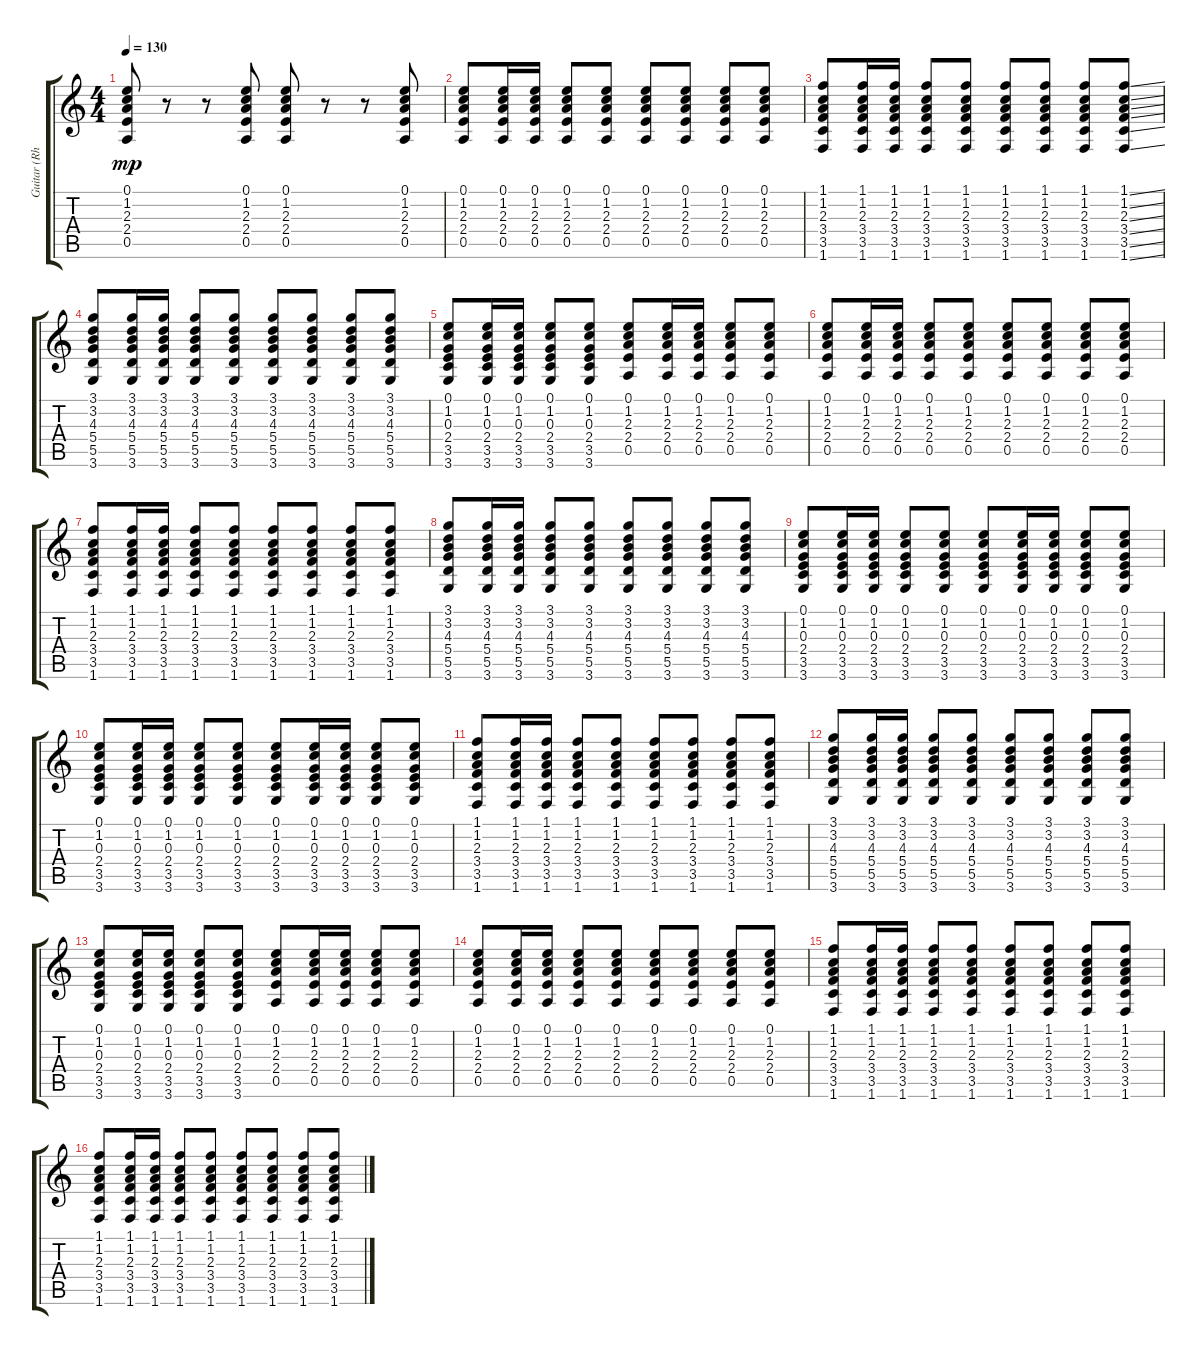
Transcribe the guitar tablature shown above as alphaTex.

\track ("Guitar (Rhythm)" "Guitar (Rh") {instrument acousticguitarsteel}
\staff {score tabs}
\tuning (E4 B3 G3 D3 A2 E2) {hide}
\ts (4 4)
\tempo 130
\clef g2
\ks c
(0.1 1.2 2.3 2.4 0.5).8{dy mp} r.8 r.8 (0.1 1.2 2.3 2.4 0.5).8 (0.1 1.2 2.3 2.4 0.5).8 r.8 r.8 (0.1 1.2 2.3 2.4 0.5).8 |
(0.1 1.2 2.3 2.4 0.5).8 (0.1 1.2 2.3 2.4 0.5).16 (0.1 1.2 2.3 2.4 0.5).16 (0.1 1.2 2.3 2.4 0.5).8 (0.1 1.2 2.3 2.4 0.5).8 (0.1 1.2 2.3 2.4 0.5).8 (0.1 1.2 2.3 2.4 0.5).8 (0.1 1.2 2.3 2.4 0.5).8 (0.1 1.2 2.3 2.4 0.5).8 |
(1.1 1.2 2.3 3.4 3.5 1.6).8 (1.1 1.2 2.3 3.4 3.5 1.6).16 (1.1 1.2 2.3 3.4 3.5 1.6).16 (1.1 1.2 2.3 3.4 3.5 1.6).8 (1.1 1.2 2.3 3.4 3.5 1.6).8 (1.1 1.2 2.3 3.4 3.5 1.6).8 (1.1 1.2 2.3 3.4 3.5 1.6).8 (1.1 1.2 2.3 3.4 3.5 1.6).8 (1.1{ss} 1.2{ss} 2.3{ss} 3.4{ss} 3.5{ss} 1.6{ss}).8 |
(3.1 3.2 4.3 5.4 5.5 3.6).8 (3.1 3.2 4.3 5.4 5.5 3.6).16 (3.1 3.2 4.3 5.4 5.5 3.6).16 (3.1 3.2 4.3 5.4 5.5 3.6).8 (3.1 3.2 4.3 5.4 5.5 3.6).8 (3.1 3.2 4.3 5.4 5.5 3.6).8 (3.1 3.2 4.3 5.4 5.5 3.6).8 (3.1 3.2 4.3 5.4 5.5 3.6).8 (3.1 3.2 4.3 5.4 5.5 3.6).8 |
(0.1 1.2 0.3 2.4 3.5 3.6).8 (0.1 1.2 0.3 2.4 3.5 3.6).16 (0.1 1.2 0.3 2.4 3.5 3.6).16 (0.1 1.2 0.3 2.4 3.5 3.6).8 (0.1 1.2 0.3 2.4 3.5 3.6).8 (0.1 1.2 2.3 2.4 0.5).8 (0.1 1.2 2.3 2.4 0.5).16 (0.1 1.2 2.3 2.4 0.5).16 (0.1 1.2 2.3 2.4 0.5).8 (0.1 1.2 2.3 2.4 0.5).8 |
(0.1 1.2 2.3 2.4 0.5).8 (0.1 1.2 2.3 2.4 0.5).16 (0.1 1.2 2.3 2.4 0.5).16 (0.1 1.2 2.3 2.4 0.5).8 (0.1 1.2 2.3 2.4 0.5).8 (0.1 1.2 2.3 2.4 0.5).8 (0.1 1.2 2.3 2.4 0.5).8 (0.1 1.2 2.3 2.4 0.5).8 (0.1 1.2 2.3 2.4 0.5).8 |
(1.1 1.2 2.3 3.4 3.5 1.6).8 (1.1 1.2 2.3 3.4 3.5 1.6).16 (1.1 1.2 2.3 3.4 3.5 1.6).16 (1.1 1.2 2.3 3.4 3.5 1.6).8 (1.1 1.2 2.3 3.4 3.5 1.6).8 (1.1 1.2 2.3 3.4 3.5 1.6).8 (1.1 1.2 2.3 3.4 3.5 1.6).8 (1.1 1.2 2.3 3.4 3.5 1.6).8 (1.1 1.2 2.3 3.4 3.5 1.6).8 |
(3.1 3.2 4.3 5.4 5.5 3.6).8 (3.1 3.2 4.3 5.4 5.5 3.6).16 (3.1 3.2 4.3 5.4 5.5 3.6).16 (3.1 3.2 4.3 5.4 5.5 3.6).8 (3.1 3.2 4.3 5.4 5.5 3.6).8 (3.1 3.2 4.3 5.4 5.5 3.6).8 (3.1 3.2 4.3 5.4 5.5 3.6).8 (3.1 3.2 4.3 5.4 5.5 3.6).8 (3.1 3.2 4.3 5.4 5.5 3.6).8 |
(0.1 1.2 0.3 2.4 3.5 3.6).8 (0.1 1.2 0.3 2.4 3.5 3.6).16 (0.1 1.2 0.3 2.4 3.5 3.6).16 (0.1 1.2 0.3 2.4 3.5 3.6).8 (0.1 1.2 0.3 2.4 3.5 3.6).8 (0.1 1.2 0.3 2.4 3.5 3.6).8 (0.1 1.2 0.3 2.4 3.5 3.6).16 (0.1 1.2 0.3 2.4 3.5 3.6).16 (0.1 1.2 0.3 2.4 3.5 3.6).8 (0.1 1.2 0.3 2.4 3.5 3.6).8 |
(0.1 1.2 0.3 2.4 3.5 3.6).8 (0.1 1.2 0.3 2.4 3.5 3.6).16 (0.1 1.2 0.3 2.4 3.5 3.6).16 (0.1 1.2 0.3 2.4 3.5 3.6).8 (0.1 1.2 0.3 2.4 3.5 3.6).8 (0.1 1.2 0.3 2.4 3.5 3.6).8 (0.1 1.2 0.3 2.4 3.5 3.6).16 (0.1 1.2 0.3 2.4 3.5 3.6).16 (0.1 1.2 0.3 2.4 3.5 3.6).8 (0.1 1.2 0.3 2.4 3.5 3.6).8 |
(1.1 1.2 2.3 3.4 3.5 1.6).8 (1.1 1.2 2.3 3.4 3.5 1.6).16 (1.1 1.2 2.3 3.4 3.5 1.6).16 (1.1 1.2 2.3 3.4 3.5 1.6).8 (1.1 1.2 2.3 3.4 3.5 1.6).8 (1.1 1.2 2.3 3.4 3.5 1.6).8 (1.1 1.2 2.3 3.4 3.5 1.6).8 (1.1 1.2 2.3 3.4 3.5 1.6).8 (1.1 1.2 2.3 3.4 3.5 1.6).8 |
(3.1 3.2 4.3 5.4 5.5 3.6).8 (3.1 3.2 4.3 5.4 5.5 3.6).16 (3.1 3.2 4.3 5.4 5.5 3.6).16 (3.1 3.2 4.3 5.4 5.5 3.6).8 (3.1 3.2 4.3 5.4 5.5 3.6).8 (3.1 3.2 4.3 5.4 5.5 3.6).8 (3.1 3.2 4.3 5.4 5.5 3.6).8 (3.1 3.2 4.3 5.4 5.5 3.6).8 (3.1 3.2 4.3 5.4 5.5 3.6).8 |
(0.1 1.2 0.3 2.4 3.5 3.6).8 (0.1 1.2 0.3 2.4 3.5 3.6).16 (0.1 1.2 0.3 2.4 3.5 3.6).16 (0.1 1.2 0.3 2.4 3.5 3.6).8 (0.1 1.2 0.3 2.4 3.5 3.6).8 (0.1 1.2 2.3 2.4 0.5).8 (0.1 1.2 2.3 2.4 0.5).16 (0.1 1.2 2.3 2.4 0.5).16 (0.1 1.2 2.3 2.4 0.5).8 (0.1 1.2 2.3 2.4 0.5).8 |
(0.1 1.2 2.3 2.4 0.5).8 (0.1 1.2 2.3 2.4 0.5).16 (0.1 1.2 2.3 2.4 0.5).16 (0.1 1.2 2.3 2.4 0.5).8 (0.1 1.2 2.3 2.4 0.5).8 (0.1 1.2 2.3 2.4 0.5).8 (0.1 1.2 2.3 2.4 0.5).8 (0.1 1.2 2.3 2.4 0.5).8 (0.1 1.2 2.3 2.4 0.5).8 |
(1.1 1.2 2.3 3.4 3.5 1.6).8 (1.1 1.2 2.3 3.4 3.5 1.6).16 (1.1 1.2 2.3 3.4 3.5 1.6).16 (1.1 1.2 2.3 3.4 3.5 1.6).8 (1.1 1.2 2.3 3.4 3.5 1.6).8 (1.1 1.2 2.3 3.4 3.5 1.6).8 (1.1 1.2 2.3 3.4 3.5 1.6).8 (1.1 1.2 2.3 3.4 3.5 1.6).8 (1.1 1.2 2.3 3.4 3.5 1.6).8 |
(1.1 1.2 2.3 3.4 3.5 1.6).8 (1.1 1.2 2.3 3.4 3.5 1.6).16 (1.1 1.2 2.3 3.4 3.5 1.6).16 (1.1 1.2 2.3 3.4 3.5 1.6).8 (1.1 1.2 2.3 3.4 3.5 1.6).8 (1.1 1.2 2.3 3.4 3.5 1.6).8 (1.1 1.2 2.3 3.4 3.5 1.6).8 (1.1 1.2 2.3 3.4 3.5 1.6).8 (1.1 1.2 2.3 3.4 3.5 1.6).8
